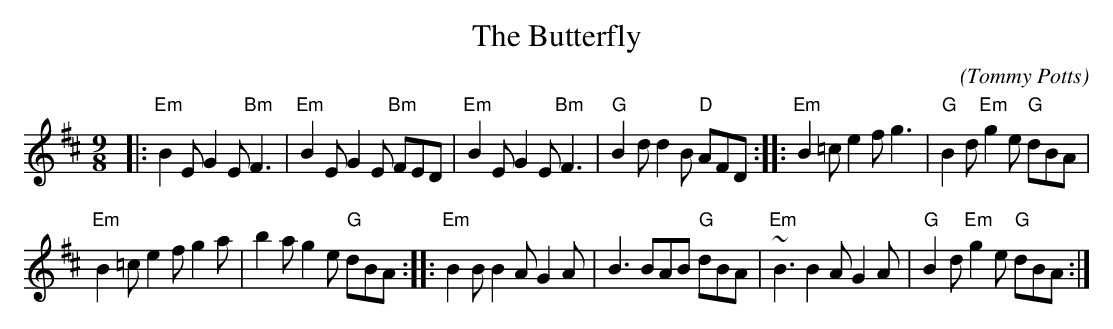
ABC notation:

X:1
T: The Butterfly
O: (Tommy Potts)
M: 9/8
L: 1/8
K: Bm
|: "Em"B2E G2E "Bm"F3 | "Em"B2E G2E "Bm"FED | "Em"B2E G2E "Bm"F3 |\
 "G"B2d d2B "D"AFD :: "Em"B2=c e2f g3 |"G" B2d "Em"g2e "G"dBA |
 "Em"B2=c e2f g2a |b2a g2e "G"dBA :: "Em"B2B B2A G2A |\
 B3 BAB "G"dBA | "Em"~B3 B2A G2A | "G"B2d "Em"g2e "G"dBA :|
